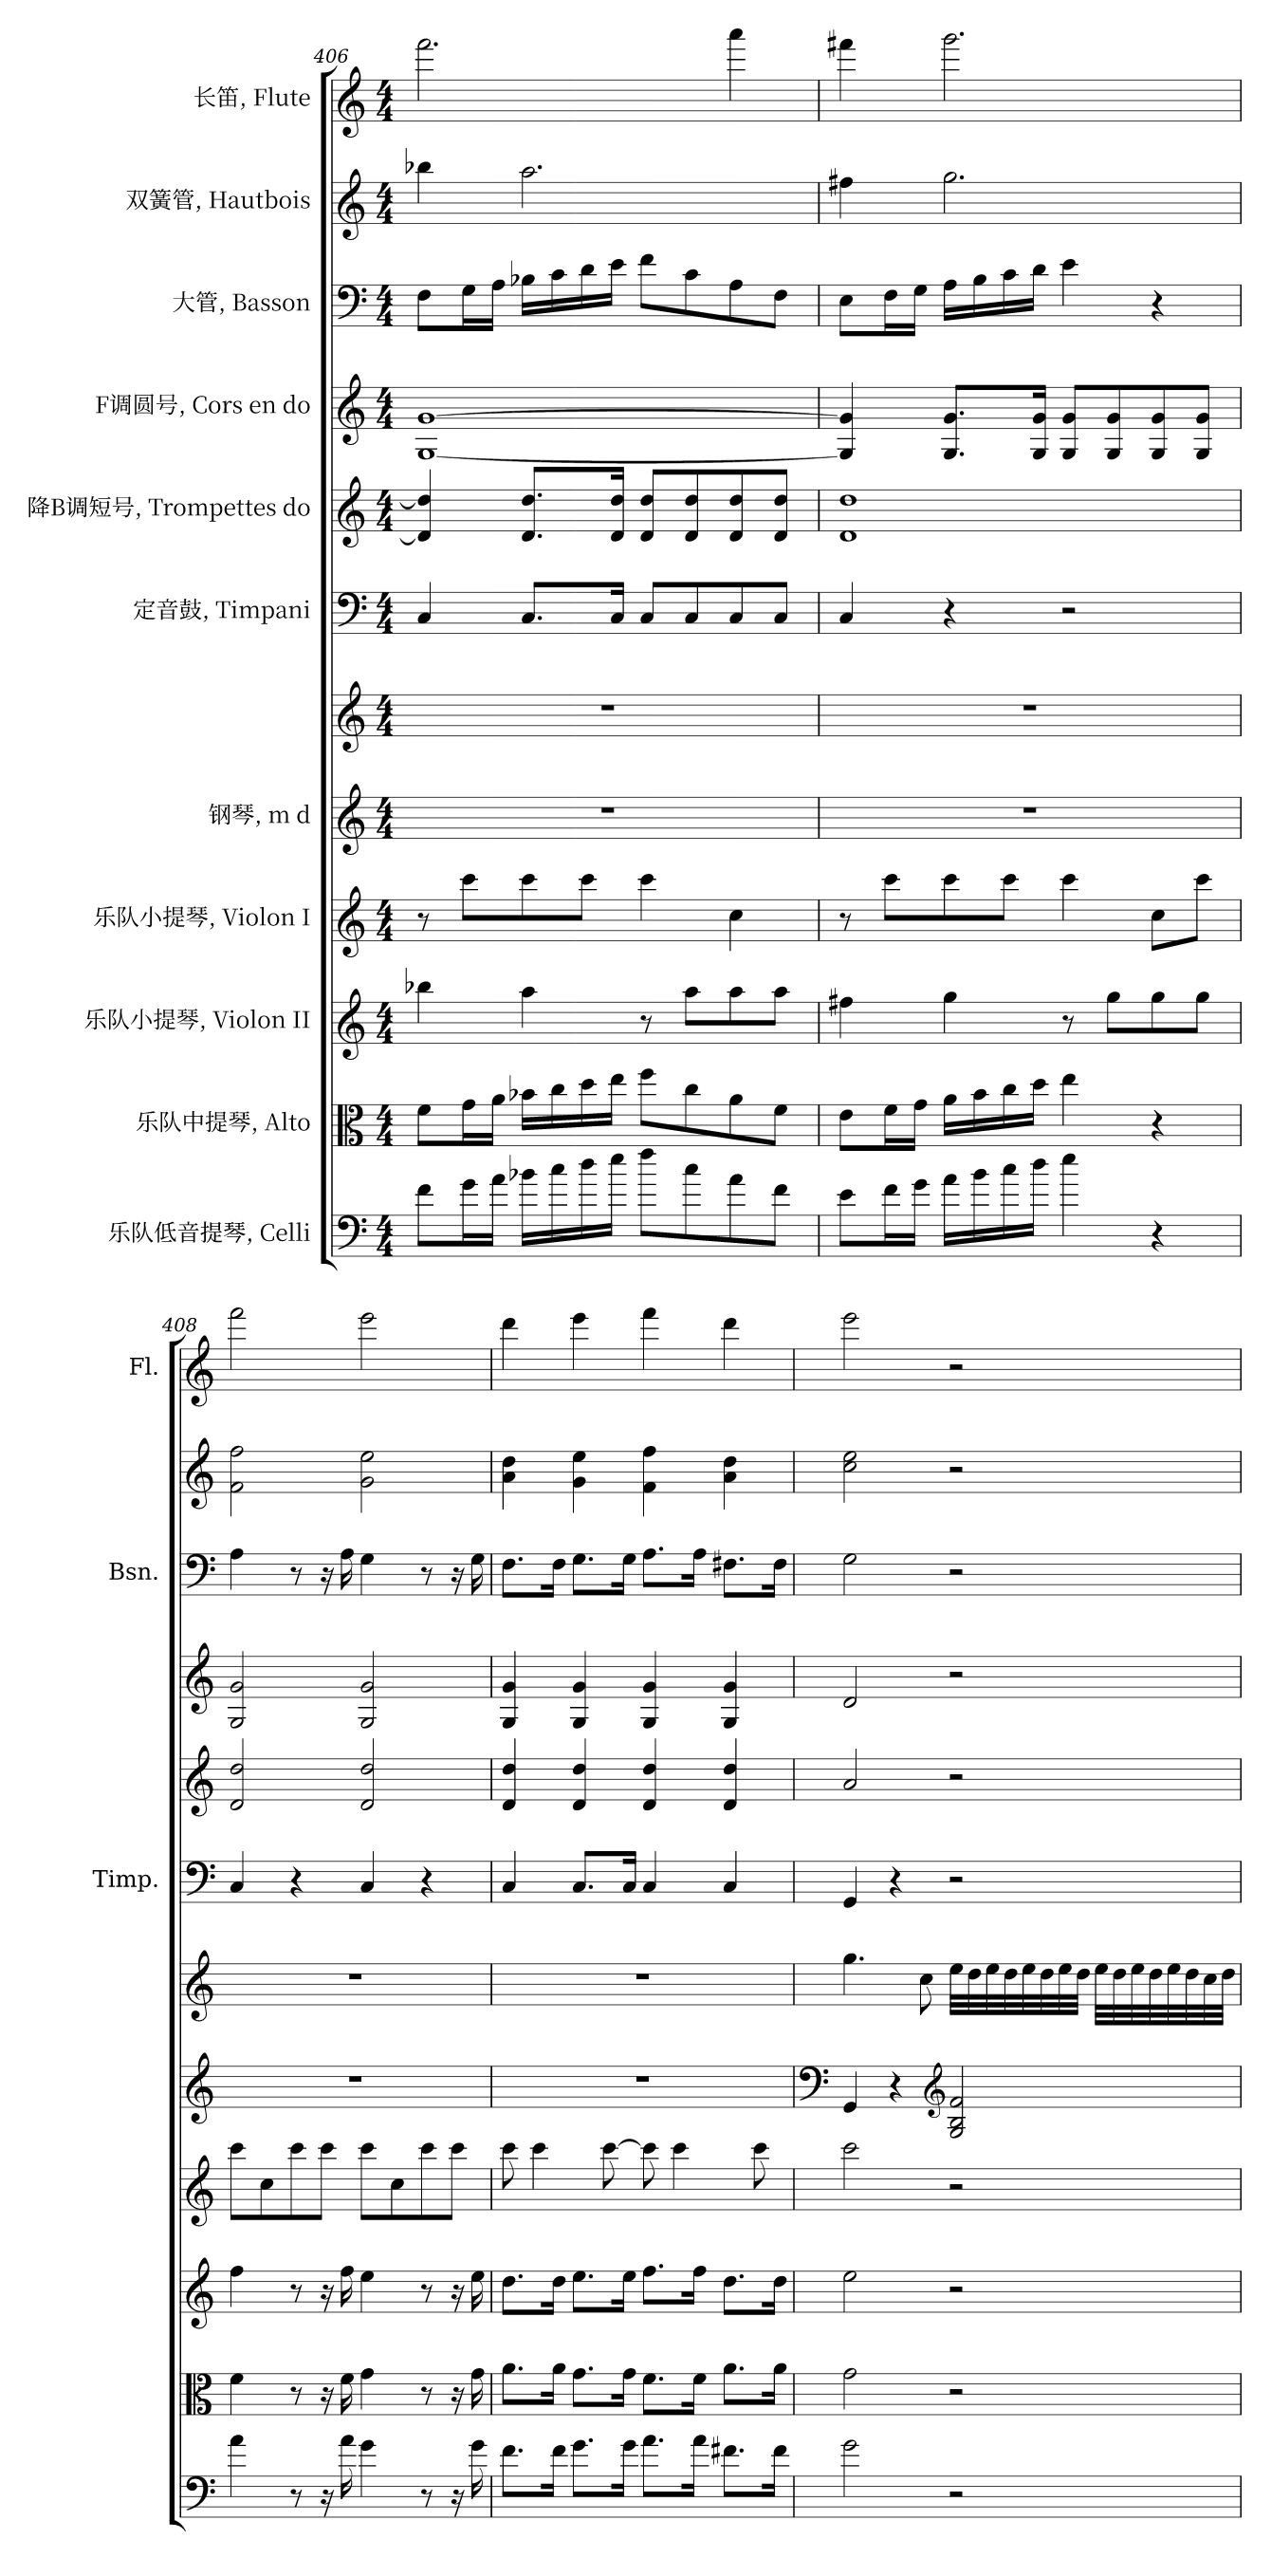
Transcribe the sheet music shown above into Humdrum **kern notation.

**kern	**kern	**kern	**kern	**kern	**kern	**kern	**kern	**kern	**kern	**kern	**kern
*part11	*part10	*part9	*part8	*part7	*part7	*part6	*part5	*part4	*part3	*part2	*part1
*staff12	*staff11	*staff10	*staff9	*staff8	*staff7	*staff6	*staff5	*staff4	*staff3	*staff2	*staff1
*I"乐队低音提琴, Celli	*I"乐队中提琴, Alto	*I"乐队小提琴, Violon II	*I"乐队小提琴, Violon I	*I"钢琴, m d	*	*I"定音鼓, Timpani	*I"降B调短号, Trompettes do	*I"F调圆号, Cors en do	*I"大管, Basson	*I"双簧管, Hautbois	*I"长笛, Flute
*	*	*	*	*	*	*I'Timp.	*	*	*I'Bsn.	*	*I'Fl.
*clefF4	*clefC3	*clefG2	*clefG2	*clefG2	*clefG2	*clefF4	*clefG2	*clefG2	*clefF4	*clefG2	*clefG2
*ITrd7c12	*	*	*	*	*	*	*ITrd1c2	*ITrd4c7	*	*	*
*k[]	*k[]	*k[]	*k[]	*k[]	*k[]	*k[]	*k[b-e-]	*k[b-]	*k[]	*k[]	*k[]
*M4/4	*M4/4	*M4/4	*M4/4	*M4/4	*M4/4	*M4/4	*M4/4	*M4/4	*M4/4	*M4/4	*M4/4
=406	=406	=406	=406	=406	=406	=406	=406	=406	=406	=406	=406
8F\L	8f\L	4bb-X\	8r	1r	1r	4C/	4c/] 4cc/]	[1C [1c	8F\L	4bb-X\	2.fff\
16G\L	16g\L	.	8ccc\L	.	.	.	.	.	16G\L	.	.
16A\JJ	16a\JJ	.	.	.	.	.	.	.	16A\JJ	.	.
16B-X\LL	16b-X\LL	4aa\	8ccc\	.	.	8.C/L	8.c/ 8.cc/L	.	16B-X\LL	2.aa\	.
16c\	16cc\	.	.	.	.	.	.	.	16c\	.	.
16d\	16dd\	.	8ccc\J	.	.	.	.	.	16d\	.	.
16e\JJ	16ee\JJ	.	.	.	.	16C/Jk	16c/ 16cc/Jk	.	16e\JJ	.	.
8f\L	8ff\L	8r	4ccc\	.	.	8C/L	8c/ 8cc/L	.	8f\L	.	.
8c\	8cc\	8aa\L	.	.	.	8C/	8c/ 8cc/	.	8c\	.	.
8A\	8a\	8aa\	4cc\	.	.	8C/	8c/ 8cc/	.	8A\	.	4aaa\
8F\J	8f\J	8aa\J	.	.	.	8C/J	8c/ 8cc/J	.	8F\J	.	.
!!LO:PB:g=z
=407	=407	=407	=407	=407	=407	=407	=407	=407	=407	=407	=407
8E\L	8e\L	4ff#X\	8r	1r	1r	4C/	1c 1cc	4C/] 4c/]	8E\L	4ff#X\	4fff#X\
16F\L	16f\L	.	8ccc\L	.	.	.	.	.	16F\L	.	.
16G\JJ	16g\JJ	.	.	.	.	.	.	.	16G\JJ	.	.
16A\LL	16a\LL	4gg\	8ccc\	.	.	4r	.	8.C/ 8.c/L	16A\LL	2.gg\	2.ggg\
16B\	16b\	.	.	.	.	.	.	.	16B\	.	.
16c\	16cc\	.	8ccc\J	.	.	.	.	.	16c\	.	.
16d\JJ	16dd\JJ	.	.	.	.	.	.	16C/ 16c/Jk	16d\JJ	.	.
4e\	4ee\	8r	4ccc\	.	.	2r	.	8C/ 8c/L	4e\	.	.
.	.	8gg\L	.	.	.	.	.	8C/ 8c/	.	.	.
4r	4r	8gg\	8cc\L	.	.	.	.	8C/ 8c/	4r	.	.
.	.	8gg\J	8ccc\J	.	.	.	.	8C/ 8c/J	.	.	.
=408	=408	=408	=408	=408	=408	=408	=408	=408	=408	=408	=408
*	*	*	*	*	*	*	*	*	*	*	*MM104
4A\	4f\	4ff\	8ccc\L	1r	1r	4C/	2c/ 2cc/	2C/ 2c/	4A\	2f\ 2ff\	2fff\
.	.	.	8cc\	.	.	.	.	.	.	.	.
8r	8r	8r	8ccc\	.	.	4r	.	.	8r	.	.
16r	16r	16r	8ccc\J	.	.	.	.	.	16r	.	.
16A\	16f\	16ff\	.	.	.	.	.	.	16A\	.	.
4G\	4g\	4ee\	8ccc\L	.	.	4C/	2c/ 2cc/	2C/ 2c/	4G\	2g\ 2ee\	2eee\
.	.	.	8cc\	.	.	.	.	.	.	.	.
8r	8r	8r	8ccc\	.	.	4r	.	.	8r	.	.
16r	16r	16r	8ccc\J	.	.	.	.	.	16r	.	.
16G\	16g\	16ee\	.	.	.	.	.	.	16G\	.	.
=409	=409	=409	=409	=409	=409	=409	=409	=409	=409	=409	=409
*	*	*	*	*	*	*	*	*	*	*	*MM90
8.F\L	8.a\L	8.dd\L	8ccc\	1r	1r	4C/	4c/ 4cc/	4C/ 4c/	8.F\L	4a\ 4dd\	4ddd\
.	.	.	4ccc\	.	.	.	.	.	.	.	.
16F\Jk	16a\Jk	16dd\Jk	.	.	.	.	.	.	16F\Jk	.	.
8.G\L	8.g\L	8.ee\L	.	.	.	8.C/L	4c/ 4cc/	4C/ 4c/	8.G\L	4g\ 4ee\	4eee\
.	.	.	[8ccc\	.	.	.	.	.	.	.	.
16G\Jk	16g\Jk	16ee\Jk	.	.	.	16C/Jk	.	.	16G\Jk	.	.
*	*	*	*	*	*	*	*	*	*	*	*MM88
8.A\L	8.f\L	8.ff\L	8ccc\]	.	.	4C/	4c/ 4cc/	4C/ 4c/	8.A\L	4f\ 4ff\	4fff\
.	.	.	4ccc\	.	.	.	.	.	.	.	.
16A\Jk	16f\Jk	16ff\Jk	.	.	.	.	.	.	16A\Jk	.	.
8.F#X\L	8.a\L	8.dd\L	.	.	.	4C/	4c/ 4cc/	4C/ 4c/	8.F#X\L	4a\ 4dd\	4ddd\
.	.	.	8ccc\	.	.	.	.	.	.	.	.
16F#\Jk	16a\Jk	16dd\Jk	.	.	.	.	.	.	16F#\Jk	.	.
!!LO:PB:g=z
=410	=410	=410	=410	=410	=410	=410	=410	=410	=410	=410	=410
*	*	*	*	*clefF4	*	*	*	*	*	*	*
2G\	2g\	2ee\	2ccc\	4GG/	4.gg\	4GG/	2g/	2G/	2G\	2cc\ 2ee\	2eee\
.	.	.	.	4r	.	4r	.	.	.	.	.
.	.	.	.	.	8cc\	.	.	.	.	.	.
*	*	*	*	*clefG2	*	*	*	*	*	*	*
2r	2r	2r	2r	2G/ 2B/ 2f/	32ee\LLL	2r	2r	2r	2r	2r	2r
.	.	.	.	.	32dd\	.	.	.	.	.	.
.	.	.	.	.	32ee\	.	.	.	.	.	.
.	.	.	.	.	32dd\	.	.	.	.	.	.
.	.	.	.	.	32ee\	.	.	.	.	.	.
.	.	.	.	.	32dd\	.	.	.	.	.	.
.	.	.	.	.	32ee\	.	.	.	.	.	.
.	.	.	.	.	32dd\JJJ	.	.	.	.	.	.
.	.	.	.	.	32ee\LLL	.	.	.	.	.	.
.	.	.	.	.	32dd\	.	.	.	.	.	.
.	.	.	.	.	32ee\	.	.	.	.	.	.
.	.	.	.	.	32dd\	.	.	.	.	.	.
.	.	.	.	.	32ee\	.	.	.	.	.	.
.	.	.	.	.	32dd\	.	.	.	.	.	.
.	.	.	.	.	32cc\	.	.	.	.	.	.
.	.	.	.	.	32dd\JJJ	.	.	.	.	.	.
=	=	=	=	=	=	=	=	=	=	=	=
*-	*-	*-	*-	*-	*-	*-	*-	*-	*-	*-	*-
